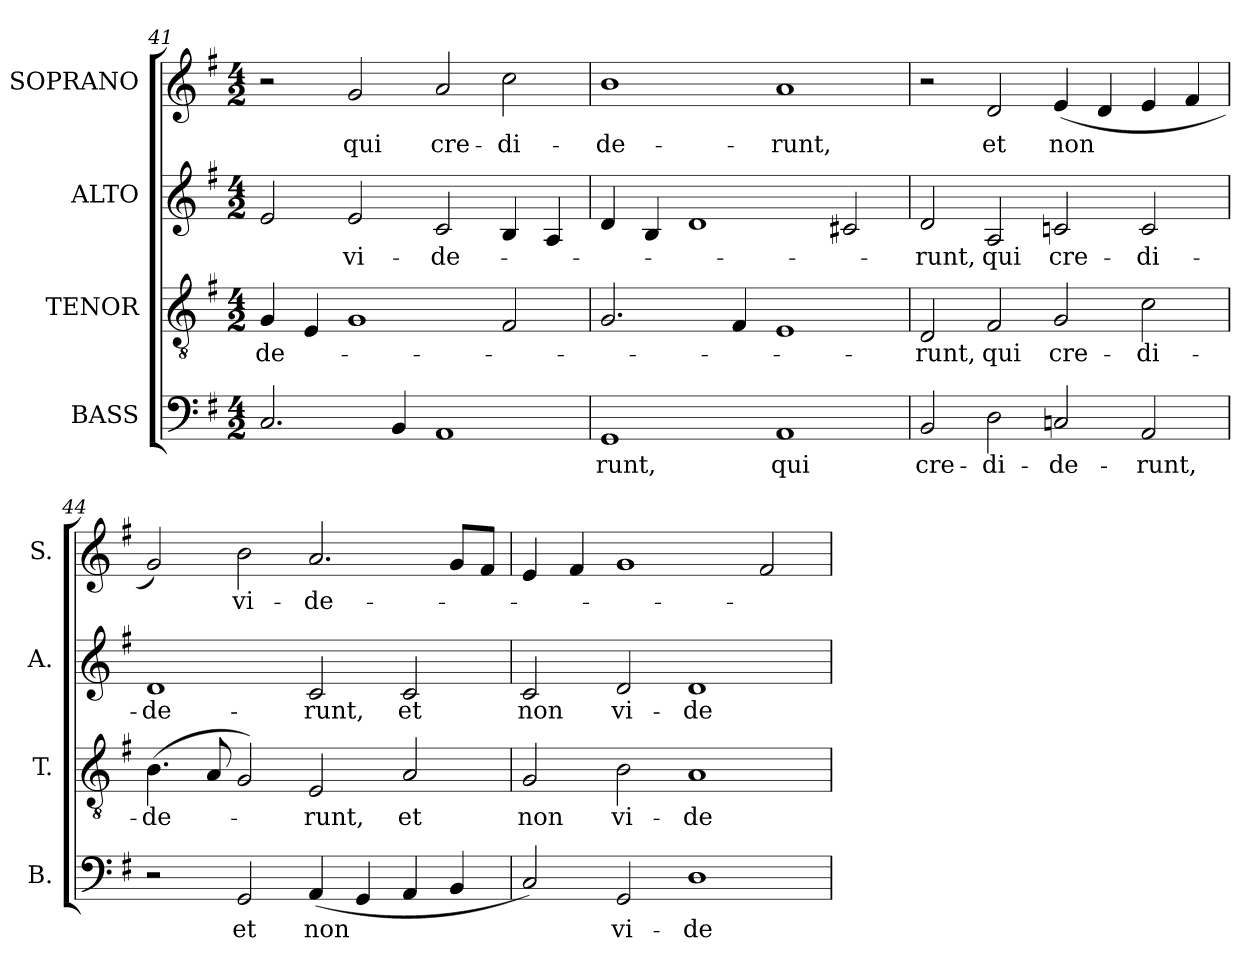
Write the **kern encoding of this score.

**kern	**text	**kern	**text	**kern	**text	**kern	**text
*part4	*part4	*part3	*part3	*part2	*part2	*part1	*part1
*staff4	*staff4	*staff3	*staff3	*staff2	*staff2	*staff1	*staff1
*I"BASS	*	*I"TENOR	*	*I"ALTO	*	*I"SOPRANO	*
*I'B.	*	*I'T.	*	*I'A.	*	*I'S.	*
!!LO:LB:g=z
*clefF4	*	*clefGv2	*	*clefG2	*	*clefG2	*
*	*	*ITrd7c12	*	*	*	*	*
*k[f#]	*	*k[f#]	*	*k[f#]	*	*k[f#]	*
*G:	*	*G:	*	*G:	*	*G:	*
*M4/2	*	*M4/2	*	*M4/2	*	*M4/2	*
=41	=41	=41	=41	=41	=41	=41	=41
!	!	!	!LO:LY:b:color=#000000	!	!	!	!
2.Ci/	.	4GGi/	-de-	2ei/	.	2r	.
.	.	4EEi/	.	.	.	.	.
!	!	!	!	!	!LO:LY:b:color=#000000	!	!
!	!	!	!	!	!	!	!LO:LY:b:color=#000000
.	.	1GGi	.	2ei/	vi-	2gi/	qui
4BBi/	.	.	.	.	.	.	.
!	!	!	!	!	!LO:LY:b:color=#000000	!	!
!	!	!	!	!	!	!	!LO:LY:b:color=#000000
1AAi	.	.	.	2ci/	-de-	2ai/	cre-
!	!	!	!	!	!	!	!LO:LY:b:color=#000000
.	.	2FF#i/	.	4Bi/	.	2cci\	-di-
.	.	.	.	4Ai/	.	.	.
=42	=42	=42	=42	=42	=42	=42	=42
!	!LO:LY:b:color=#000000	!	!	!	!	!	!
!	!	!	!	!	!	!	!LO:LY:b:color=#000000
1GGi	-runt,	2.GGi/	.	4di/	.	1bi	-de-
.	.	.	.	4Bi/	.	.	.
.	.	.	.	1di	.	.	.
.	.	4FF#i/	.	.	.	.	.
!	!LO:LY:b:color=#000000	!	!	!	!	!	!
!	!	!	!	!	!	!	!LO:LY:b:color=#000000
1AAi	qui	1EEi	.	.	.	1ai	-runt,
.	.	.	.	2c#Xi/	.	.	.
=43	=43	=43	=43	=43	=43	=43	=43
!	!LO:LY:b:color=#000000	!	!	!	!	!	!
!	!	!	!LO:LY:b:color=#000000	!	!	!	!
!	!	!	!	!	!LO:LY:b:color=#000000	!	!
2BBi/	cre-	2DDi/	-runt,	2di/	-runt,	2r	.
!	!LO:LY:b:color=#000000	!	!	!	!	!	!
!	!	!	!LO:LY:b:color=#000000	!	!	!	!
!	!	!	!	!	!LO:LY:b:color=#000000	!	!
!	!	!	!	!	!	!	!LO:LY:b:color=#000000
2Di\	-di-	2FF#i/	qui	2Ai/	qui	2di/	et
!	!LO:LY:b:color=#000000	!	!	!	!	!	!
!	!	!	!LO:LY:b:color=#000000	!	!	!	!
!	!	!	!	!	!LO:LY:b:color=#000000	!	!
!	!	!	!	!	!	!	!LO:LY:b:color=#000000
2Cni/	-de-	2GGi/	cre-	2cni/	cre-	(4ei/	non
.	.	.	.	.	.	4di/	.
!	!LO:LY:b:color=#000000	!	!	!	!	!	!
!	!	!	!LO:LY:b:color=#000000	!	!	!	!
!	!	!	!	!	!LO:LY:b:color=#000000	!	!
2AAi/	-runt,	2Ci\	-di-	2ci/	-di-	4ei/	.
.	.	.	.	.	.	4f#i/	.
=44	=44	=44	=44	=44	=44	=44	=44
!	!	!	!LO:LY:b:color=#000000	!	!	!	!
!	!	!	!	!	!LO:LY:b:color=#000000	!	!
2r	.	(4.BBi\	-de-	1di	-de-	2gi/)	.
.	.	8AAi/	.	.	.	.	.
!	!LO:LY:b:color=#000000	!	!	!	!	!	!
!	!	!	!	!	!	!	!LO:LY:b:color=#000000
2GGi/	et	2GGi/)	.	.	.	2bi\	vi-
!	!LO:LY:b:color=#000000	!	!	!	!	!	!
!	!	!	!LO:LY:b:color=#000000	!	!	!	!
!	!	!	!	!	!LO:LY:b:color=#000000	!	!
!	!	!	!	!	!	!	!LO:LY:b:color=#000000
(4AAi/	non	2EEi/	-runt,	2ci/	-runt,	2.ai/	-de-
4GGi/	.	.	.	.	.	.	.
!	!	!	!LO:LY:b:color=#000000	!	!	!	!
!	!	!	!	!	!LO:LY:b:color=#000000	!	!
4AAi/	.	2AAi/	et	2ci/	et	.	.
4BBi/	.	.	.	.	.	8gi/L	.
.	.	.	.	.	.	8f#i/J	.
=45	=45	=45	=45	=45	=45	=45	=45
!	!	!	!LO:LY:b:color=#000000	!	!	!	!
!	!	!	!	!	!LO:LY:b:color=#000000	!	!
2Ci/)	.	2GGi/	non	2ci/	non	4ei/	.
.	.	.	.	.	.	4f#i/	.
!	!LO:LY:b:color=#000000	!	!	!	!	!	!
!	!	!	!LO:LY:b:color=#000000	!	!	!	!
!	!	!	!	!	!LO:LY:b:color=#000000	!	!
2GGi/	vi-	2BBi\	vi-	2di/	vi-	1gi	.
!	!LO:LY:b:color=#000000	!	!	!	!	!	!
!	!	!	!LO:LY:b:color=#000000	!	!	!	!
!	!	!	!	!	!LO:LY:b:color=#000000	!	!
1Di	-de-	1AAi	-de-	1di	-de-	.	.
.	.	.	.	.	.	2f#i/	.
=	=	=	=	=	=	=	=
*-	*-	*-	*-	*-	*-	*-	*-
